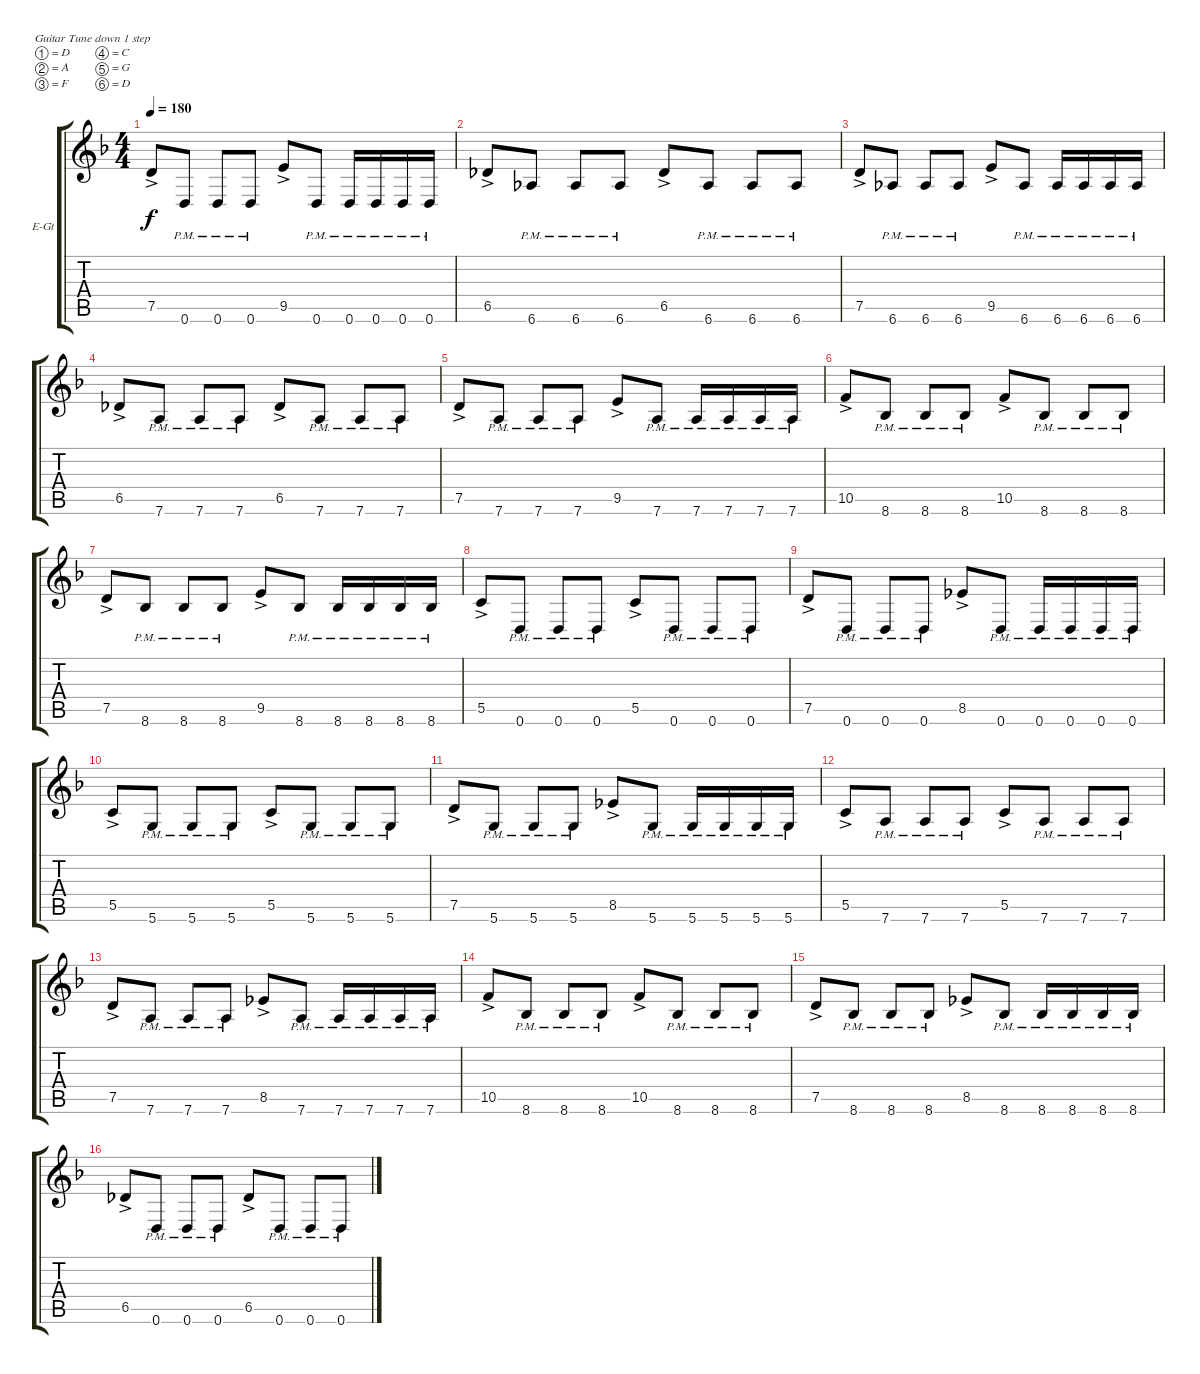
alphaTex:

\bracketExtendMode groupsimilarinstruments
\firstSystemTrackNameOrientation horizontal
\otherSystemsTrackNameOrientation horizontal
\track ("Guitar 2" "E-Gt") {instrument overdrivenguitar}
\staff {score tabs}
\tuning (D4 A3 F3 C3 G2 D2)
\ts (4 4)
\tempo 180
\clef g2
\ks dminor
7.5{ac}.8{dy f} 0.6{pm}.8 0.6{pm}.8 0.6{pm}.8 9.5{ac}.8 0.6{pm}.8 0.6{pm}.16 0.6{pm}.16 0.6{pm}.16 0.6{pm}.16 |
6.5{ac}.8 6.6{pm}.8 6.6{pm}.8 6.6{pm}.8 6.5{ac}.8 6.6{pm}.8 6.6{pm}.8 6.6{pm}.8 |
7.5{ac}.8 6.6{pm}.8 6.6{pm}.8 6.6{pm}.8 9.5{ac}.8 6.6{pm}.8 6.6{pm}.16 6.6{pm}.16 6.6{pm}.16 6.6{pm}.16 |
6.5{ac}.8 7.6{pm}.8 7.6{pm}.8 7.6{pm}.8 6.5{ac}.8 7.6{pm}.8 7.6{pm}.8 7.6{pm}.8 |
7.5{ac}.8 7.6{pm}.8 7.6{pm}.8 7.6{pm}.8 9.5{ac}.8 7.6{pm}.8 7.6{pm}.16 7.6{pm}.16 7.6{pm}.16 7.6{pm}.16 |
10.5{ac}.8 8.6{pm}.8 8.6{pm}.8 8.6{pm}.8 10.5{ac}.8 8.6{pm}.8 8.6{pm}.8 8.6{pm}.8 |
7.5{ac}.8 8.6{pm}.8 8.6{pm}.8 8.6{pm}.8 9.5{ac}.8 8.6{pm}.8 8.6{pm}.16 8.6{pm}.16 8.6{pm}.16 8.6{pm}.16 |
5.5{ac}.8 0.6{pm}.8 0.6{pm}.8 0.6{pm}.8 5.5{ac}.8 0.6{pm}.8 0.6{pm}.8 0.6{pm}.8 |
7.5{ac}.8 0.6{pm}.8 0.6{pm}.8 0.6{pm}.8 8.5{ac}.8 0.6{pm}.8 0.6{pm}.16 0.6{pm}.16 0.6{pm}.16 0.6{pm}.16 |
5.5{ac}.8 5.6{pm}.8 5.6{pm}.8 5.6{pm}.8 5.5{ac}.8 5.6{pm}.8 5.6{pm}.8 5.6{pm}.8 |
7.5{ac}.8 5.6{pm}.8 5.6{pm}.8 5.6{pm}.8 8.5{ac}.8 5.6{pm}.8 5.6{pm}.16 5.6{pm}.16 5.6{pm}.16 5.6{pm}.16 |
5.5{ac}.8 7.6{pm}.8 7.6{pm}.8 7.6{pm}.8 5.5{ac}.8 7.6{pm}.8 7.6{pm}.8 7.6{pm}.8 |
7.5{ac}.8 7.6{pm}.8 7.6{pm}.8 7.6{pm}.8 8.5{ac}.8 7.6{pm}.8 7.6{pm}.16 7.6{pm}.16 7.6{pm}.16 7.6{pm}.16 |
10.5{ac}.8 8.6{pm}.8 8.6{pm}.8 8.6{pm}.8 10.5{ac}.8 8.6{pm}.8 8.6{pm}.8 8.6{pm}.8 |
7.5{ac}.8 8.6{pm}.8 8.6{pm}.8 8.6{pm}.8 8.5{ac}.8 8.6{pm}.8 8.6{pm}.16 8.6{pm}.16 8.6{pm}.16 8.6{pm}.16 |
6.5{ac}.8 0.6{pm}.8 0.6{pm}.8 0.6{pm}.8 6.5{ac}.8 0.6{pm}.8 0.6{pm}.8 0.6{pm}.8
